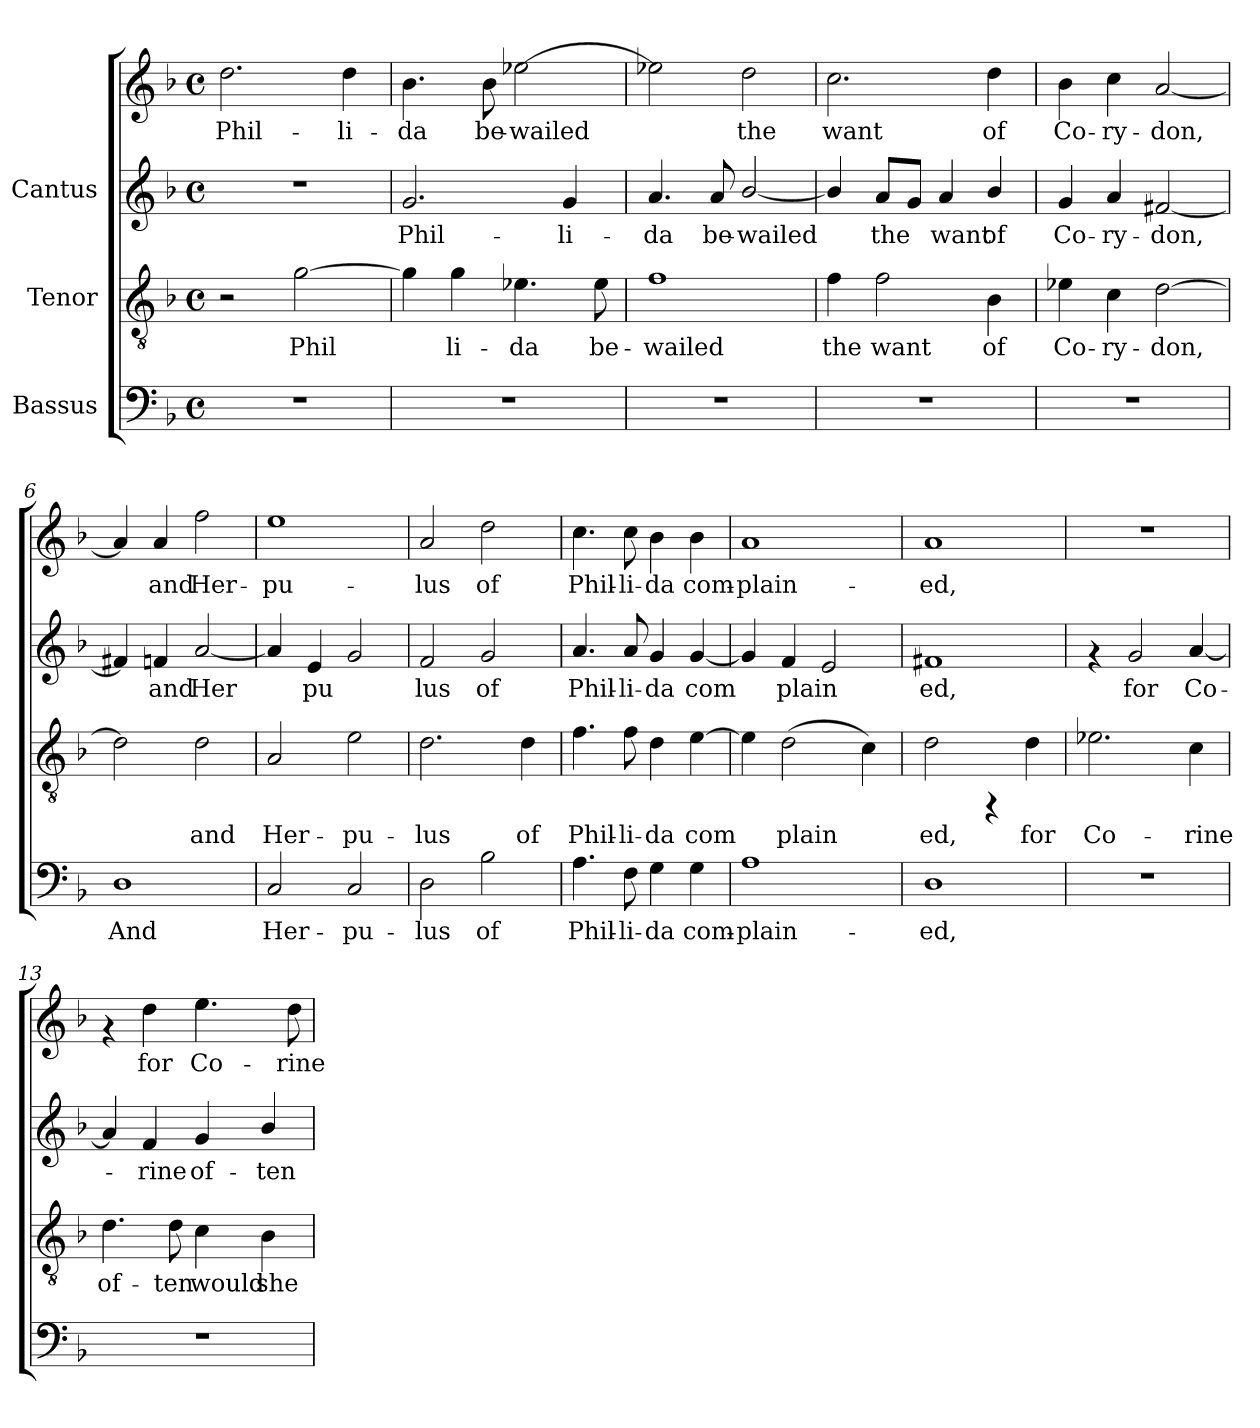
**kern	**text	**kern	**text	**kern	**text	**kern	**text
*part3	*part3	*part2	*part2	*part1	*part1	*part1	*part1
*staff4	*staff4	*staff3	*staff3	*staff2	*staff2	*staff1	*staff1
*I"Bassus	*	*I"Tenor	*	*I"Cantus	*	*	*
!!LO:PB:g=z
*stria5	*	*stria5	*	*stria5	*	*stria5	*
*clefF4	*	*clefGv2	*	*clefG2	*	*clefG2	*
*k[b-]	*	*k[b-]	*	*k[b-]	*	*k[b-]	*
*F:	*	*F:	*	*F:	*	*F:	*
*M4/4	*	*M4/4	*	*M4/4	*	*M4/4	*
*met(c)	*	*met(c)	*	*met(c)	*	*met(c)	*
*MM144	*	*MM144	*	*MM144	*	*MM144	*
=1	=1	=1	=1	=1	=1	=1	=1
!	!	!	!	!	!	!	!LO:LY:b:cj
1r	.	2r	.	1r	.	2.dd\	Phil-
!	!	!	!LO:LY:b:cj	!	!	!	!
.	.	[>2g\	Phil-	.	.	.	.
!	!	!	!	!	!	!	!LO:LY:b:cj
.	.	.	.	.	.	4dd\	-li-
=2	=2	=2	=2	=2	=2	=2	=2
!	!	!	!LO:LY:b:cj	!	!LO:LY:b:cj	!	!LO:LY:b:cj
1r	.	4g\]	-	2.g/	Phil-	4.b-\	-da
!	!	!	!LO:LY:b:cj	!	!	!	!
.	.	4g\	li-	.	.	.	.
!	!	!	!	!	!	!	!LO:LY:b:cj
.	.	.	.	.	.	8b-\	be-
!	!	!	!LO:LY:b:cj	!	!	!	!LO:LY:b:cj
.	.	4.e-X\	-da	.	.	[>2ee-X\	-wailed
!	!	!	!	!	!LO:LY:b:cj	!	!
.	.	.	.	4g/	-li-	.	.
!	!	!	!LO:LY:b:cj	!	!	!	!
.	.	8e-\	be-	.	.	.	.
=3	=3	=3	=3	=3	=3	=3	=3
!	!	!	!LO:LY:b:cj	!	!LO:LY:b:cj	!	!LO:LY:b:cj
1r	.	1f	-wailed	4.a/	da	2ee-X\]	-
!	!	!	!	!	!LO:LY:b:cj	!	!
.	.	.	.	8a/	be-	.	.
!	!	!	!	!	!LO:LY:b:cj	!	!LO:LY:b:cj
.	.	.	.	[<2b-/	-wailed	2dd\	the
=4	=4	=4	=4	=4	=4	=4	=4
!	!	!	!LO:LY:b:cj	!	!LO:LY:b:cj	!	!LO:LY:b:cj
1r	.	4f\	the	4b-/]	.	2.cc\	want
!	!	!	!LO:LY:b:cj	!	!LO:LY:b:cj	!	!
.	.	2f\	want	8a/L	the	.	.
!	!	!	!	!	!LO:LY:b:cj	!	!
.	.	.	.	8g/J	.	.	.
!	!	!	!	!	!LO:LY:b:cj	!	!
.	.	.	.	4a/	want	.	.
!	!	!	!LO:LY:b:cj	!	!LO:LY:b:cj	!	!LO:LY:b:cj
.	.	4B-\	of	4b-/	of	4dd\	of
=5	=5	=5	=5	=5	=5	=5	=5
!	!	!	!LO:LY:b:cj	!	!LO:LY:b:cj	!	!LO:LY:b:cj
1r	.	4e-X\	Co-	4g/	Co-	4b-\	Co-
!	!	!	!LO:LY:b:cj	!	!LO:LY:b:cj	!	!LO:LY:b:cj
.	.	4c\	-ry-	4a/	-ry-	4cc\	-ry-
!	!	!	!LO:LY:b:cj	!	!LO:LY:b:cj	!	!LO:LY:b:cj
.	.	[>2d\	-don,	[<2f#X/	-don,	[<2a/	-don,
!!LO:LB:g=z
=6	=6	=6	=6	=6	=6	=6	=6
!	!LO:LY:b:cj	!	!LO:LY:b:cj	!	!LO:LY:b:cj	!	!LO:LY:b:cj
1D	And	2d\]	.	4f#X/]	-	4a/]	.
!	!	!	!	!	!LO:LY:b:cj	!	!LO:LY:b:cj
.	.	.	.	4fn/	and	4a/	and
!	!	!	!LO:LY:b:cj	!	!LO:LY:b:cj	!	!LO:LY:b:cj
.	.	2d\	and	[<2a/	Her-	2ff\	Her-
=7	=7	=7	=7	=7	=7	=7	=7
!	!LO:LY:b:cj	!	!LO:LY:b:cj	!	!LO:LY:b:cj	!	!LO:LY:b:cj
2C/	Her-	2A/	Her-	4a/]	-	1ee	-pu-
!	!	!	!	!	!LO:LY:b:cj	!	!
.	.	.	.	4e/	pu-	.	.
!	!LO:LY:b:cj	!	!LO:LY:b:cj	!	!LO:LY:b:cj	!	!
2C/	-pu-	2e\	-pu-	2g/	--	.	.
=8	=8	=8	=8	=8	=8	=8	=8
!	!LO:LY:b:cj	!	!LO:LY:b:cj	!	!LO:LY:b:cj	!	!LO:LY:b:cj
2D\	-lus	2.d\	-lus	2f/	lus	2a/	-lus
!	!LO:LY:b:cj	!	!	!	!LO:LY:b:cj	!	!LO:LY:b:cj
2B-\	of	.	.	2g/	of	2dd\	of
!	!	!	!LO:LY:b:cj	!	!	!	!
.	.	4d\	of	.	.	.	.
=9	=9	=9	=9	=9	=9	=9	=9
!	!LO:LY:b:cj	!	!LO:LY:b:cj	!	!LO:LY:b:cj	!	!LO:LY:b:cj
4.A\	Phil-	4.f\	Phil-	4.a/	-Phil-	4.cc\	Phil-
!	!LO:LY:b:cj	!	!LO:LY:b:cj	!	!LO:LY:b:cj	!	!LO:LY:b:cj
8F\	-li-	8f\	-li-	8a/	-li-	8cc\	-li-
!	!LO:LY:b:cj	!	!LO:LY:b:cj	!	!LO:LY:b:cj	!	!LO:LY:b:cj
4G\	-da	4d\	-da	4g/	-da	4b-\	-da
!	!LO:LY:b:cj	!	!LO:LY:b:cj	!	!LO:LY:b:cj	!	!LO:LY:b:cj
4G\	com-	[>4e\	com-	[<4g/	com-	4b-\	com-
=10	=10	=10	=10	=10	=10	=10	=10
!	!LO:LY:b:cj	!	!LO:LY:b:cj	!	!LO:LY:b:cj	!	!LO:LY:b:cj
1A	-plain-	4e\]	-	4g/]	-	1a	-plain-
!	!	!	!LO:LY:b:cj	!	!LO:LY:b:cj	!	!
.	.	(>2d\	plain-	4f/	plain-	.	.
!	!	!	!	!	!LO:LY:b:cj	!	!
.	.	.	.	2e/	--	.	.
!	!	!	!LO:LY:b:cj	!	!	!	!
.	.	4c\)	--	.	.	.	.
=11	=11	=11	=11	=11	=11	=11	=11
!	!LO:LY:b:cj	!	!LO:LY:b:cj	!	!LO:LY:b:cj	!	!LO:LY:b:cj
1D	-ed,	2d\	-ed,	1f#X	ed,	1a	-ed,
.	.	4rFF	.	.	.	.	.
!	!	!	!LO:LY:b:cj	!	!	!	!
.	.	4d\	for	.	.	.	.
!!LO:LB:g=z
=12	=12	=12	=12	=12	=12	=12	=12
!	!	!	!LO:LY:b:cj	!	!	!	!
1r	.	2.e-X\	Co-	4rf	.	1r	.
!	!	!	!	!	!LO:LY:b:cj	!	!
.	.	.	.	2g/	for	.	.
!	!	!	!LO:LY:b:cj	!	!LO:LY:b:cj	!	!
.	.	4c\	-rine	[<4a/	Co-	.	.
=13	=13	=13	=13	=13	=13	=13	=13
!	!	!	!LO:LY:b:cj	!	!LO:LY:b:cj	!	!
1r	.	4.d\	of-	4a/]	.	4rf	.
!	!	!	!	!	!LO:LY:b:cj	!	!LO:LY:b:cj
.	.	.	.	4f/	rine	4dd\	-for
!	!	!	!LO:LY:b:cj	!	!	!	!
.	.	8d\	-ten	.	.	.	.
!	!	!	!LO:LY:b:cj	!	!LO:LY:b:cj	!	!LO:LY:b:cj
.	.	4c\	would	4g/	of-	4.ee\	Co-
!	!	!	!LO:LY:b:cj	!	!LO:LY:b:cj	!	!
.	.	4B-\	she	4b-/	-ten	.	.
!	!	!	!	!	!	!	!LO:LY:b:cj
.	.	.	.	.	.	8dd\	-rine
=	=	=	=	=	=	=	=
*-	*-	*-	*-	*-	*-	*-	*-
